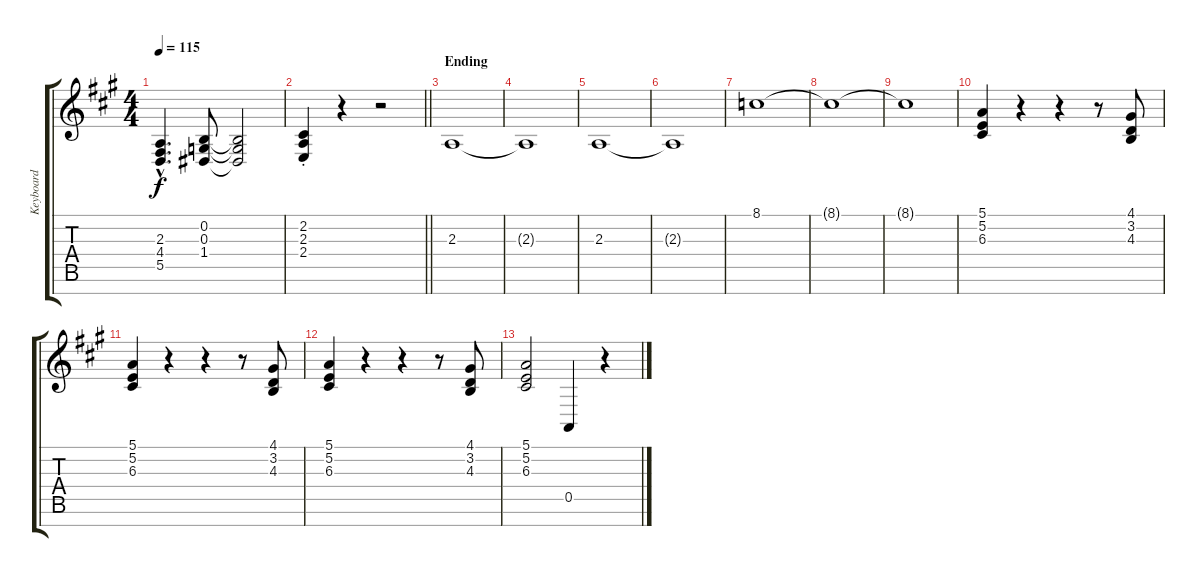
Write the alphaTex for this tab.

\track ("Keyboard" "Keyboard") {instrument drawbarorgan}
\staff {score tabs}
\tuning (E4 B3 G3 D3 A2 E2 B1) {hide}
\ts (4 4)
\tempo 115
\clef g2
\ks a
(2.3{hac} 4.4{hac} 5.5{hac}).4{d dy f} (0.2 0.3 1.4).8 (0.2{t} 0.3{t} 1.4{t}).2 |
\barLineRight lightlight
(2.2{st} 2.3{st} 2.4{st}).4 r.4 r.2 |
\section ("" "Ending")
2.3.1 |
2.3{t}.1 |
2.3.1 |
2.3{t}.1 |
8.1.1 |
8.1{t}.1 |
8.1{t}.1 |
(5.1 5.2 6.3).4 r.4 r.4 r.8 (4.1 3.2 4.3).8 |
(5.1 5.2 6.3).4 r.4 r.4 r.8 (4.1 3.2 4.3).8 |
(5.1 5.2 6.3).4 r.4 r.4 r.8 (4.1 3.2 4.3).8 |
(5.1 5.2 6.3).2 0.5.4 r.4
